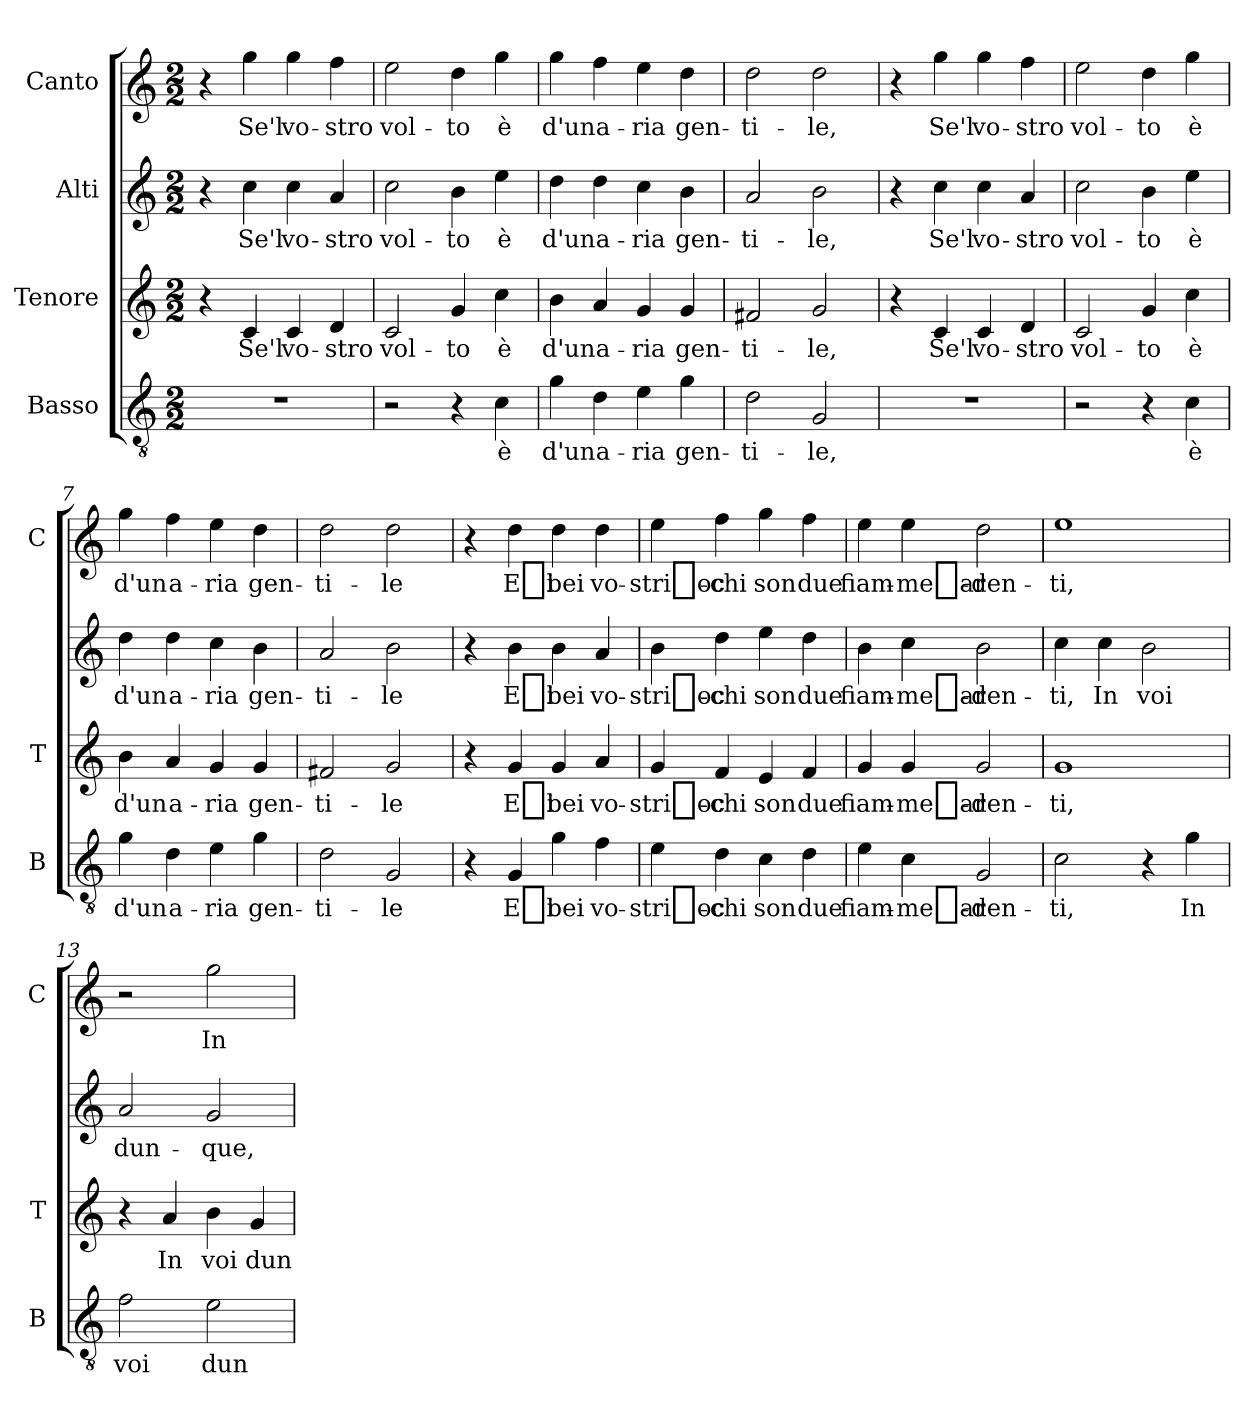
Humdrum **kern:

**kern	**text	**kern	**text	**kern	**text	**kern	**text
*part4	*part4	*part3	*part3	*part2	*part2	*part1	*part1
*staff4	*staff4	*staff3	*staff3	*staff2	*staff2	*staff1	*staff1
*I"Basso	*	*I"Tenore	*	*I"Alti	*	*I"Canto	*
*I'B	*	*I'T	*	*	*	*I'C	*
*clefGv2	*	*clefG2	*	*clefG2	*	*clefG2	*
*k[]	*	*k[]	*	*k[]	*	*k[]	*
*C:	*	*C:	*	*C:	*	*C:	*
*M2/2	*	*M2/2	*	*M2/2	*	*M2/2	*
=1	=1	=1	=1	=1	=1	=1	=1
1r	.	4r	.	4r	.	4r	.
.	.	4c	Se'l	4cc	Se'l	4gg	Se'l
.	.	4c	vo-	4cc	vo-	4gg	vo-
.	.	4d	-stro	4a	-stro	4ff	-stro
=2	=2	=2	=2	=2	=2	=2	=2
2r	.	2c	vol-	2cc	vol-	2ee	vol-
4r	.	4g	-to	4b	-to	4dd	-to
4c	è	4cc	è	4ee	è	4gg	è
=3	=3	=3	=3	=3	=3	=3	=3
4g	d'un	4b	d'un	4dd	d'un	4gg	d'un
4d	a-	4a	a-	4dd	a-	4ff	a-
4e	-ria	4g	-ria	4cc	-ria	4ee	-ria
4g	gen-	4g	gen-	4b	gen-	4dd	gen-
=4	=4	=4	=4	=4	=4	=4	=4
2d	-ti-	2f#X	-ti-	2a	-ti-	2dd	-ti-
2G	-le,	2g	-le,	2b	-le,	2dd	-le,
=5	=5	=5	=5	=5	=5	=5	=5
1r	.	4r	.	4r	.	4r	.
.	.	4c	Se'l	4cc	Se'l	4gg	Se'l
.	.	4c	vo-	4cc	vo-	4gg	vo-
.	.	4d	-stro	4a	-stro	4ff	-stro
=6	=6	=6	=6	=6	=6	=6	=6
2r	.	2c	vol-	2cc	vol-	2ee	vol-
4r	.	4g	-to	4b	-to	4dd	-to
4c	è	4cc	è	4ee	è	4gg	è
=7	=7	=7	=7	=7	=7	=7	=7
4g	d'un	4b	d'un	4dd	d'un	4gg	d'un
4d	a-	4a	a-	4dd	a-	4ff	a-
4e	-ria	4g	-ria	4cc	-ria	4ee	-ria
4g	gen-	4g	gen-	4b	gen-	4dd	gen-
=8	=8	=8	=8	=8	=8	=8	=8
2d	-ti-	2f#X	-ti-	2a	-ti-	2dd	-ti-
2G	-le	2g	-le	2b	-le	2dd	-le
=9	=9	=9	=9	=9	=9	=9	=9
4r	.	4r	.	4r	.	4r	.
4G	E_i	4g	E_i	4b	E_i	4dd	E_i
4g	bei	4g	bei	4b	bei	4dd	bei
4f	vo-	4a	vo-	4a	vo-	4dd	vo-
=10	=10	=10	=10	=10	=10	=10	=10
4e	-stri_oc-	4g	-stri_oc-	4b	-stri_oc-	4ee	-stri_oc-
4d	-chi	4f	-chi	4dd	-chi	4ff	-chi
4c	son	4e	son	4ee	son	4gg	son
4d	due	4f	due	4dd	due	4ff	due
=11	=11	=11	=11	=11	=11	=11	=11
4e	fiam-	4g	fiam-	4b	fiam-	4ee	fiam-
4c	-me_ar-	4g	-me_ar-	4cc	-me_ar-	4ee	-me_ar-
2G	-den-	2g	-den-	2b	-den-	2dd	-den-
=12	=12	=12	=12	=12	=12	=12	=12
2c	-ti,	1g	-ti,	4cc	-ti,	1ee	-ti,
.	.	.	.	4cc	In	.	.
4r	.	.	.	2b	voi	.	.
4g	In	.	.	.	.	.	.
=13	=13	=13	=13	=13	=13	=13	=13
2f	voi	4r	.	2a	dun-	2r	.
.	.	4a	In	.	.	.	.
2e	dun-	4b	voi	2g	-que,	2gg	In
.	.	4g	dun-	.	.	.	.
=	=	=	=	=	=	=	=
*-	*-	*-	*-	*-	*-	*-	*-
